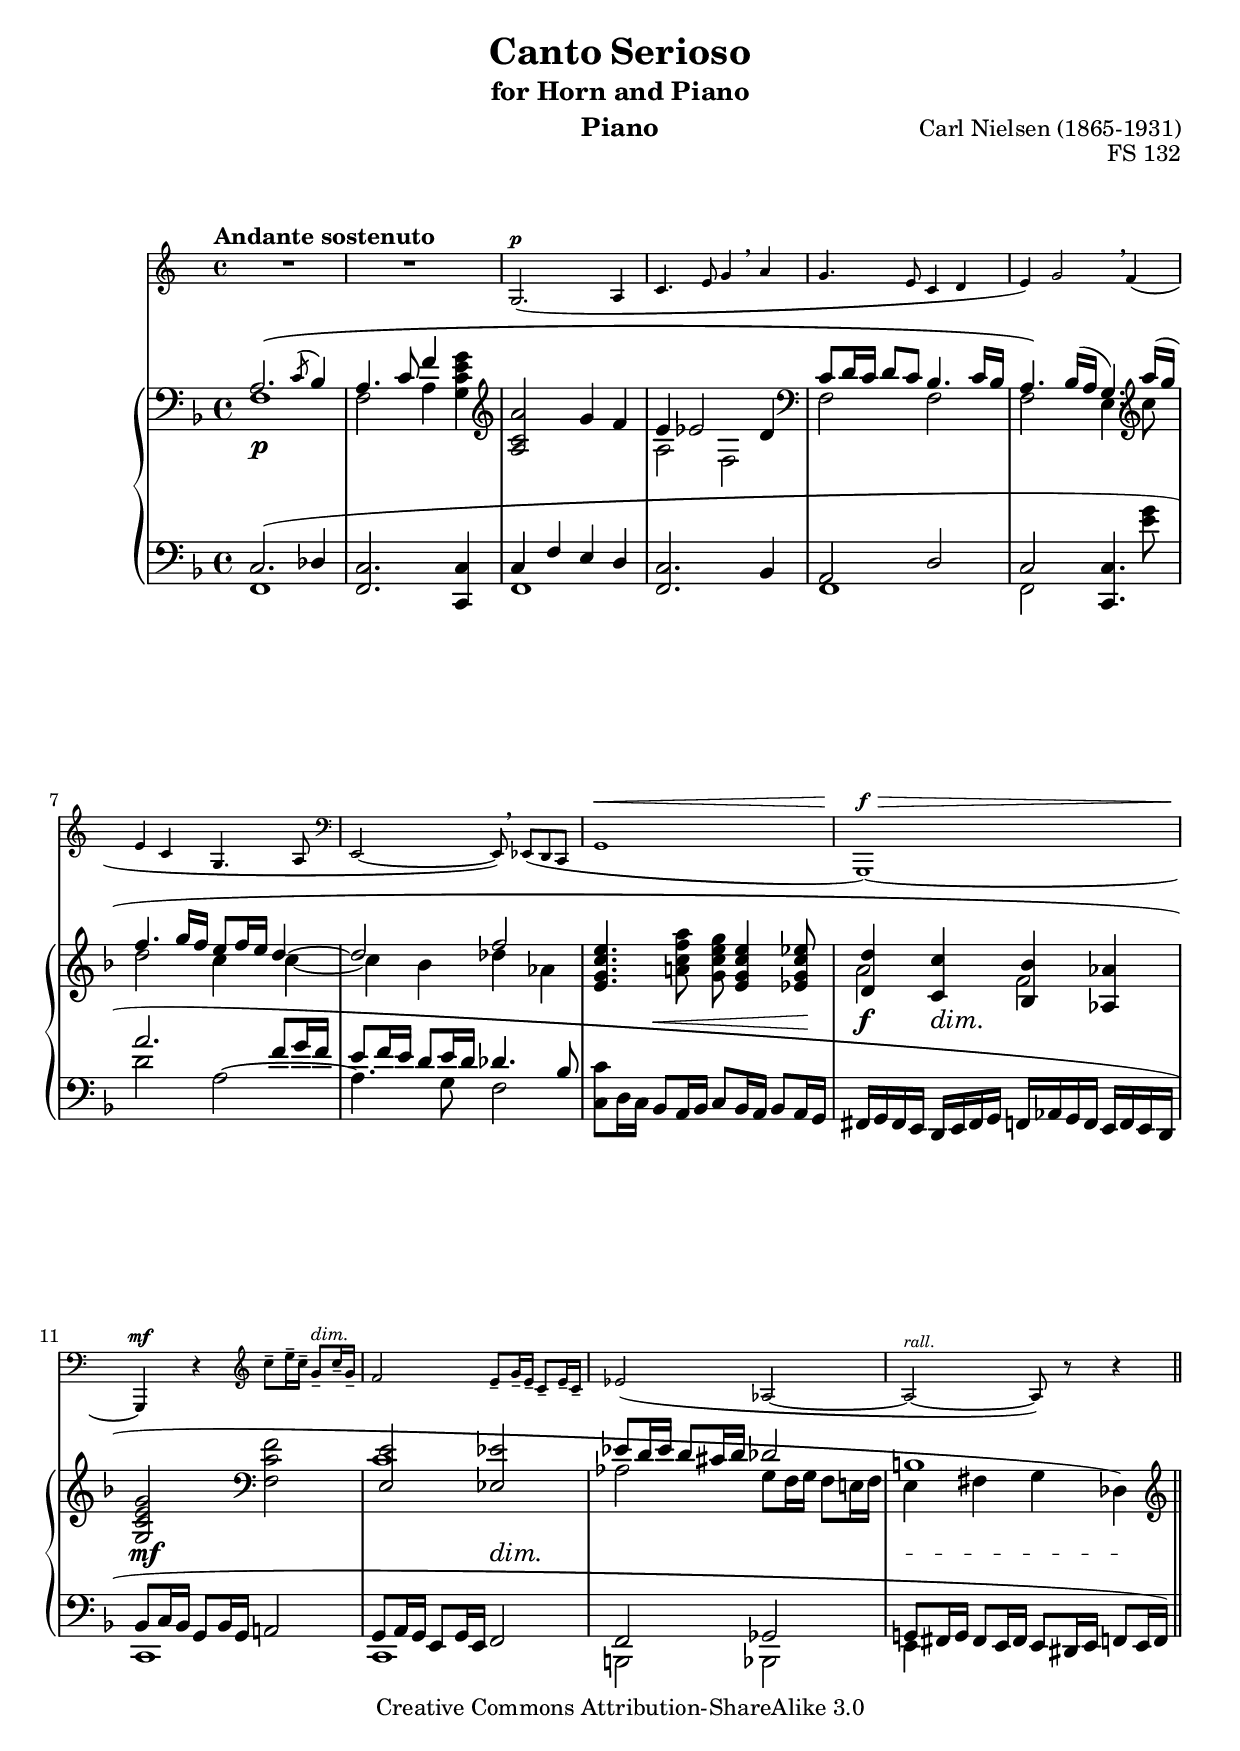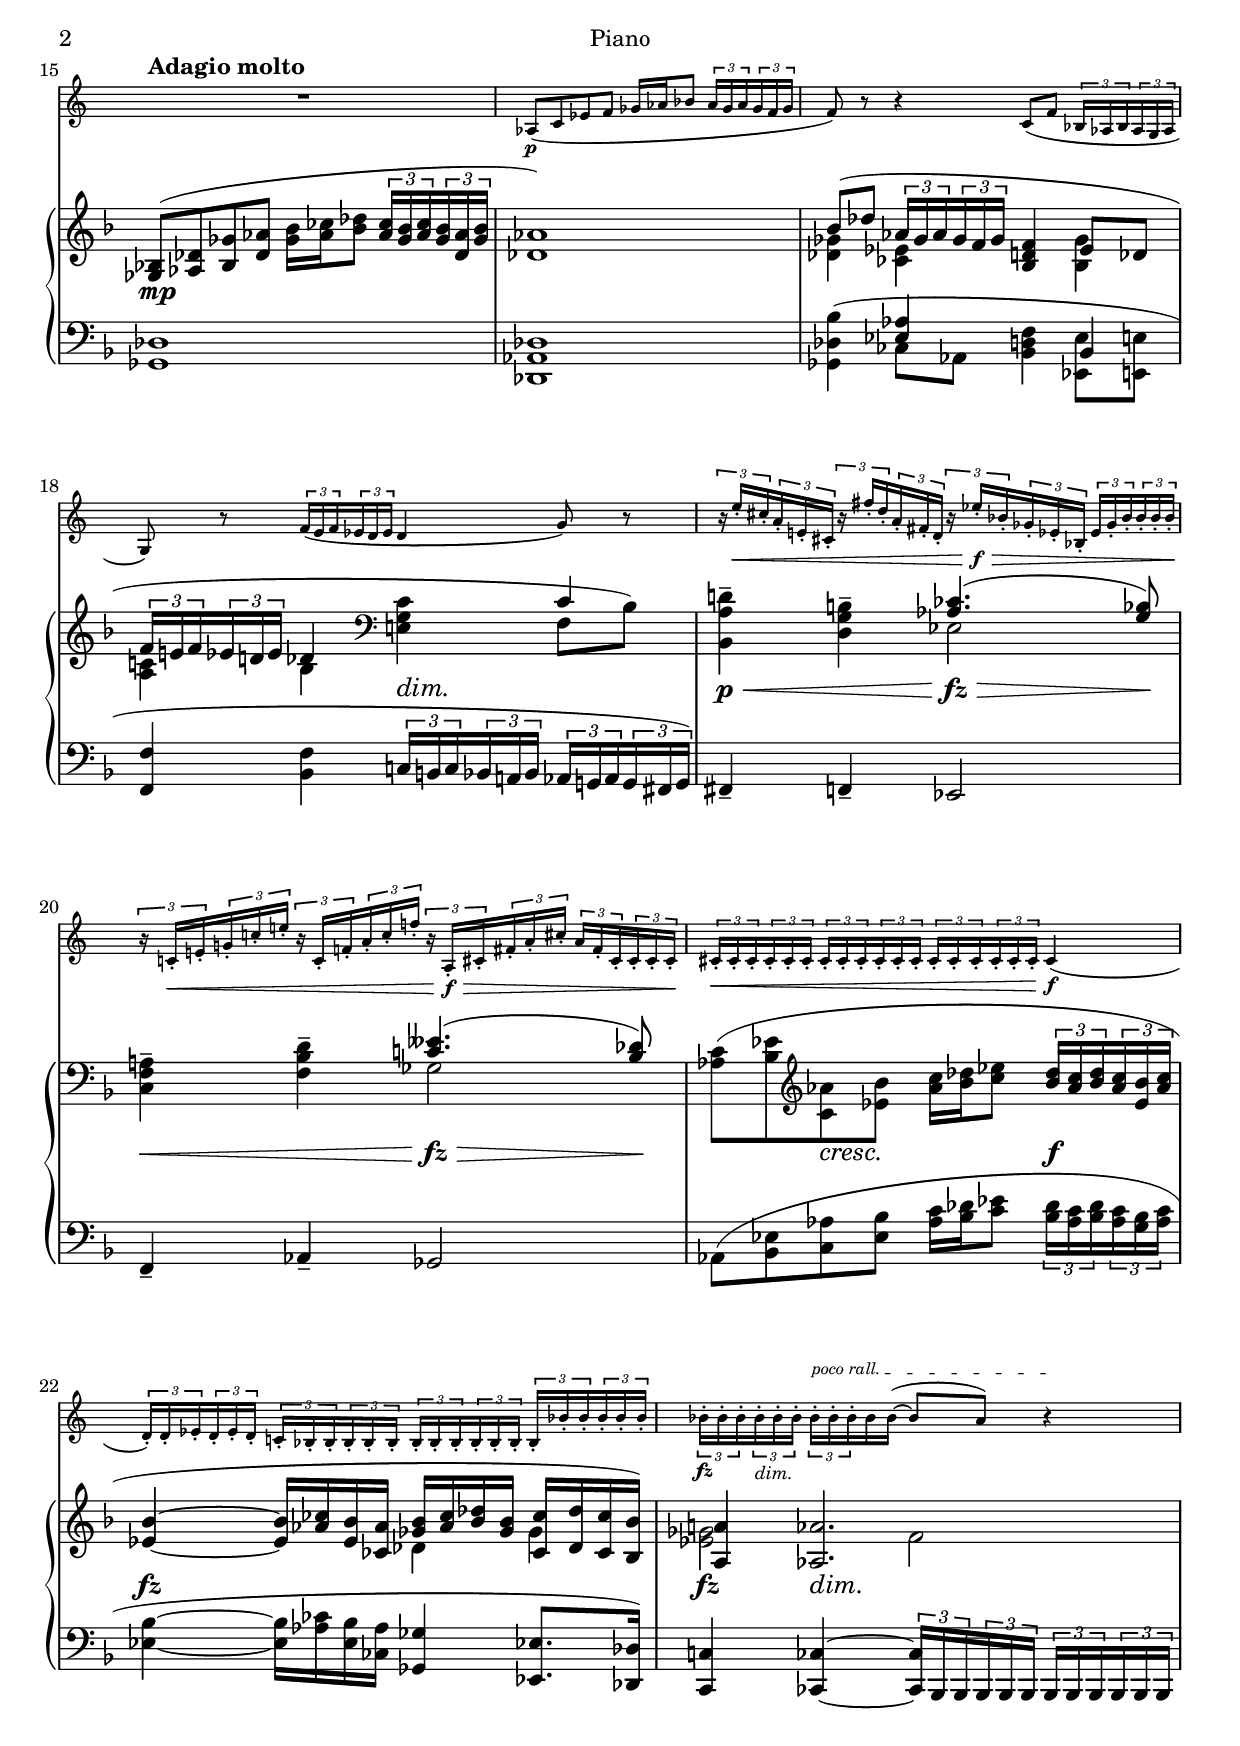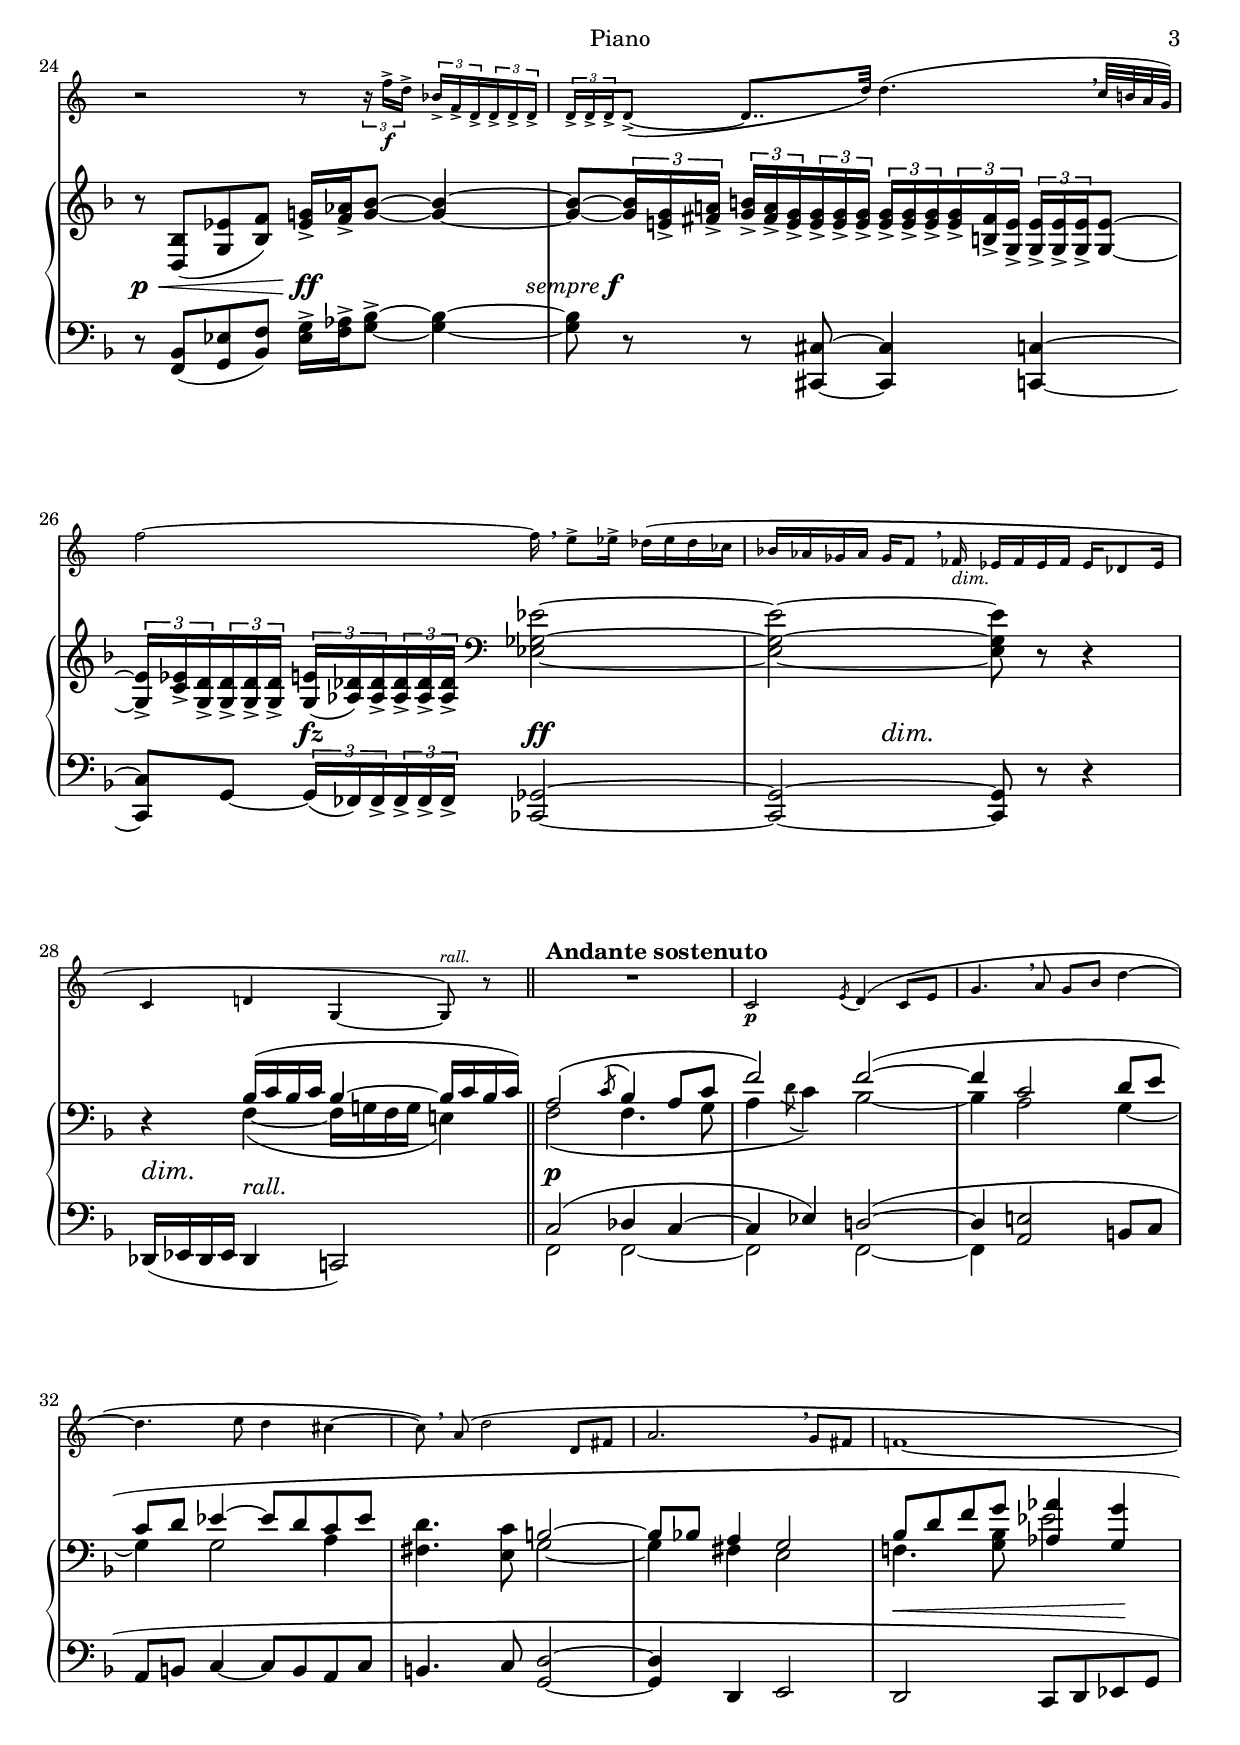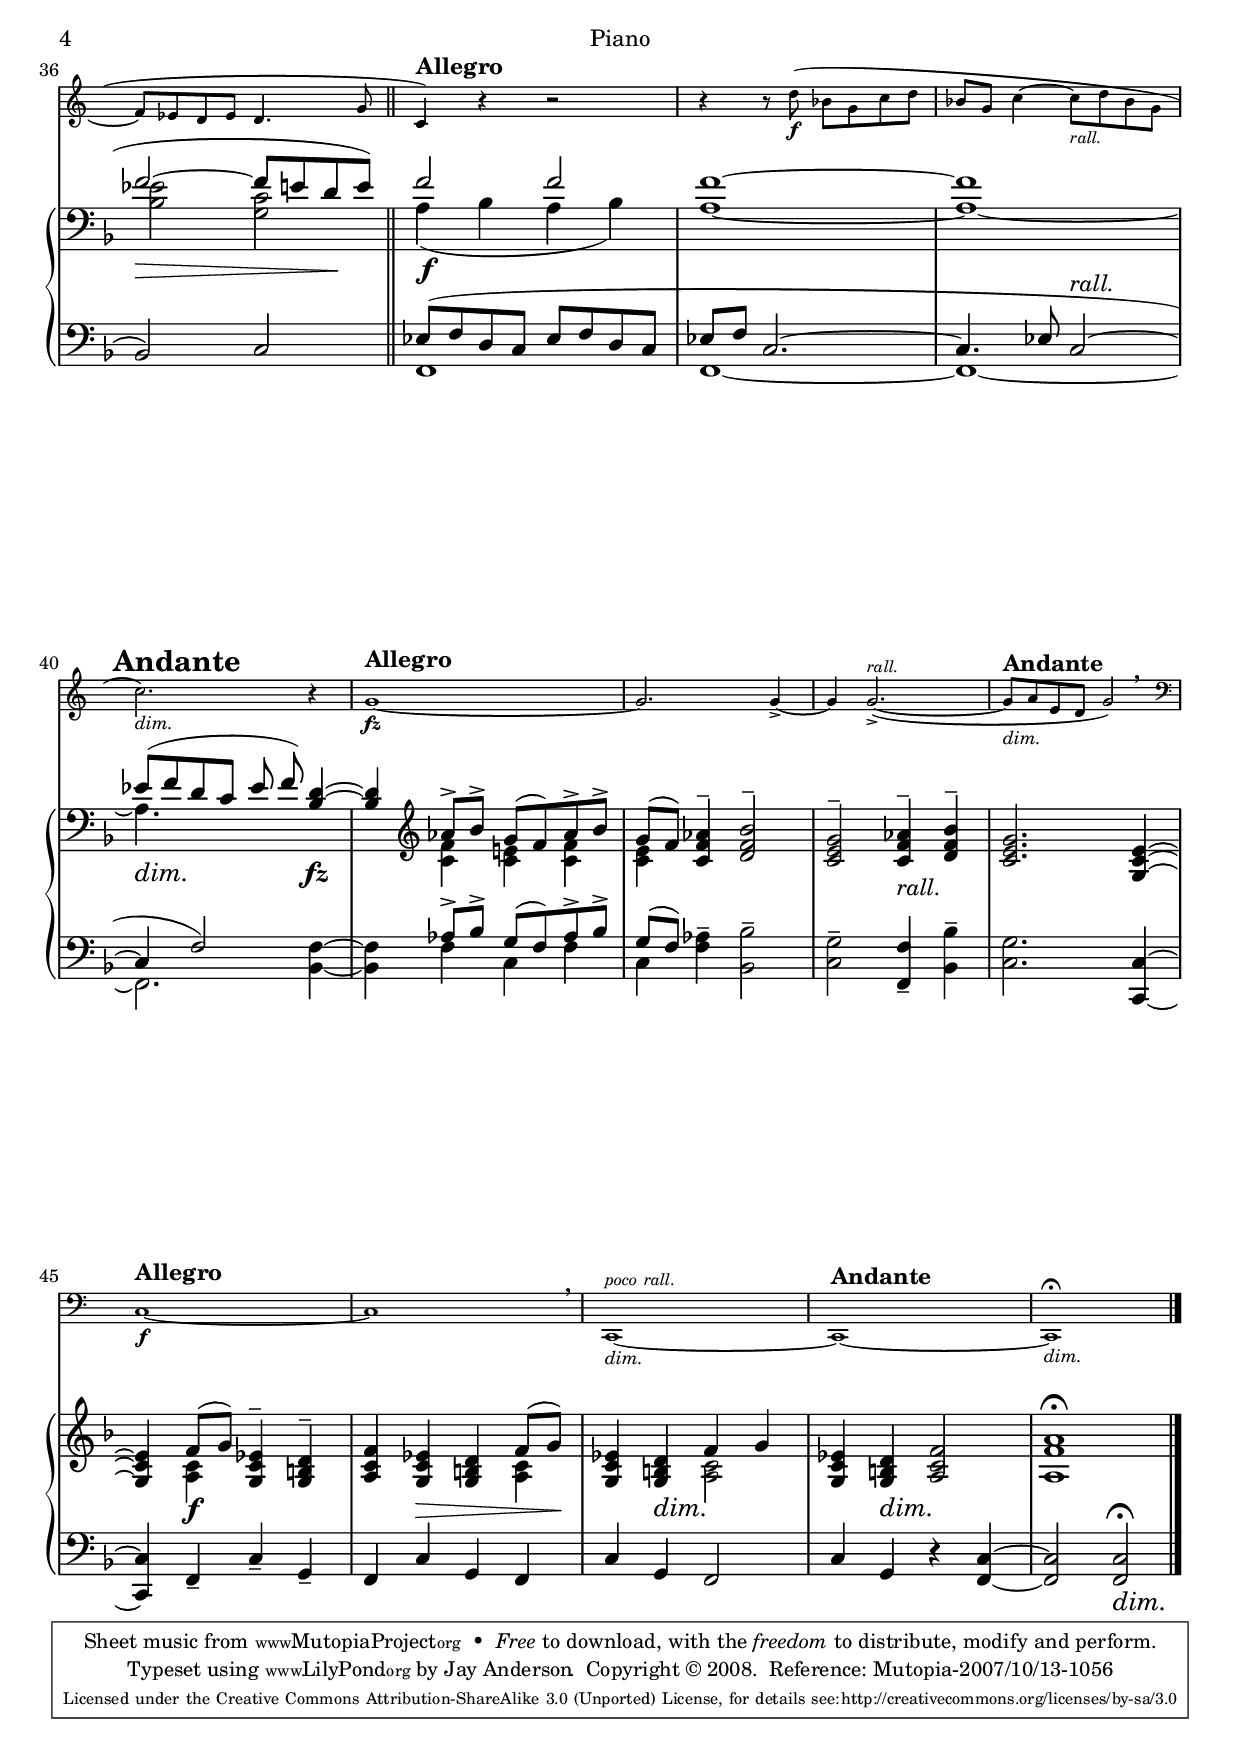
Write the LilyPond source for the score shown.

\version "2.13.13"

\version "2.13.13"

\version "2.13.13"

rall = \markup {\italic rall.}
pocorall = \markup {\italic {poco rall.} }
sempref = #(make-dynamic-script (markup #:normal-text #:italic "sempre" #:dynamic "f"))

outline =
{
  \override Score.PaperColumn #'keep-inside-line = ##t
  \override Score.NonMusicalPaperColumn #'keep-inside-line = ##t
  \time 4/4
  \tempo "Andante sostenuto"
  s1*14 | \bar "||"

  \tempo "Adagio molto"
  s1*14 | \bar "||"

  \tempo "Andante sostenuto"
  s1*8 | \bar "||"

  \tempo "Allegro"
  s1*3 |

  %Prevent stacking with next markup.
  \once \override Score.RehearsalMark #'self-alignment-X = #left
  \once \override Score.RehearsalMark #'extra-spacing-width = #'(0 . 0)
  \mark \markup { \bold "Andante" }
  s1 |

  \tempo "Allegro"
  s1*3 |

  \tempo "Andante"
  s1 |

  \tempo "Allegro"
  s1*3 |

  \tempo "Andante"
  s1*2 | \bar "|."
}

midiOutline =
{
  \tempo 4=52
}

\layout
{
  \context
  {
    \Score
    skipBars = ##t
    extraNatural = ##f
    \override PaperColumn #'keep-inside-line = ##t
    \override NonMusicalPaperColumn #'keep-inside-line = ##t
    autoAccidentals = #`(Staff ,(make-accidental-rule 'same-octave 0)
                               ,(make-accidental-rule 'any-octave 0)
                               ,(make-accidental-rule 'same-octave 1))
  }

  \context
  {
    \RemoveEmptyStaffContext
  }
}

\midi
{
  \context
  {
    \Voice
    \remove "Dynamic_performer"
  }
}

\paper
{
  ragged-right = ##f
  ragged-last = ##f
  ragged-bottom = ##f
  ragged-last-bottom = ##f
}


pianoRight = \relative c'
{
  \key f \major
  \clef bass
  <<
    {\voiceOne a2.\( \acciaccatura c8 bes4 | a4. c8 f4}
    \new Voice {\voiceTwo f,1 | f2 a4}
  >> \oneVoice <g c e g>4 |
  \clef treble
  <a c a'>2 g'4 f |
  <<
    {
      \voiceOne
      e4 ees2 d4 |
      \clef bass
      c8 d16 c d8 c bes4. c16 bes |
      a4.\) bes16( a g4.) \clef treble a''16( g |
      f4. g16 f e8 f16 e d4~ |
      d2 f |
    }
    \new Voice {
      \voiceTwo
      a,,2 f |
      f f |
      f e4. c''8 |
      d2 c4 c~ |
      c bes des aes | 
    }
  >> \oneVoice
  <e g c e>4. <a c f a>8 <g c e g> <e g c e>4 <ees g c ees>8 |
  <<
    {<d d'>4 <c c'> <bes bes'> <aes aes'>}
    \\
    {a'2 f}
  >>
  <g e c g>2 \clef bass <f c f,>( |
  <<
    \new Voice
    {
      \voiceOne <e e,>2 <ees ees,> |
      ees8 d16 ees d8 cis16 d des2 |
      b1 |
    }
    {
      \voiceTwo c1 |
      aes2 g8 f16 g f8 e16 f |
      e4 fis g des) |
    }
  >> \oneVoice
  \clef treble
  <ges bes>8( <aes des> <bes ges'> <des aes'> <ges bes>16 <aes ces> <bes des>8
    \times 2/3 {<ces aes>16 <bes ges> <ces aes>} \times 2/3 {<bes ges> <aes des,> <bes ges>} |
  <aes des,>1) |
  <<
    {
      \voiceOne bes8( des \times 2/3 {aes16 ges aes} \times 2/3 {ges f ges}
    }
    \new Voice {\voiceTwo <ges des>4 <ees ces>}
  >> \oneVoice <f d bes>4
  <<
    {ees8 des | \times 2/3 {f16 e f} \times 2/3 {ees d ees} des4}
    \\
    {<ges bes,>4 | <c, a> bes}
  >> \clef bass <c g e>4 << \new Voice {\voiceOne c4} {\voiceTwo f,8 bes)} >> \oneVoice |
  <d a bes,>4-- <b g d>-- << {<ces aes>4.( <bes g>8)} \\ {ees,2} >> |
  <a f c>4-- <d bes f>-- << {<eeses c>4.( <des bes>8)} \\ {ges,2} >> |
  <aes c>8( <bes ees> \clef treble <c aes'> <ees bes'> <aes c>16 <bes des> <c ees>8
    \times 2/3 {<des bes>16 <c aes> <des bes>} \times 2/3 {<c aes>16 <bes ees,> <c aes>} |
  <bes ees,>4~ <bes ees,>16 <ces aes> <bes ees,> <aes ces,>
    <<
      {
        \voiceOne <bes ges> <ces aes> <des bes> <bes ges> <ces ces,> <des des,> <ces ces,> <bes bes,>) |
        <a a,>4 <aes aes,>2. |
      }
      \new Voice
      {
        \voiceTwo des,4 ges | <ges ees>2 f |
      }
    >> \oneVoice |
  r8 <bes, d,>( <ees g,> <f bes,>) <g ees>16-> <aes f>-> <bes g>8~ <bes g>4~ |
  <bes g>8~ \times 2/3 {<bes g>16 <g e>-> <a fis>->}
    \times 2/3 {<b g>-> <a fis>-> <g e>->} \times 2/3 {<g e>-> <g e>-> <g e>->}
    \times 2/3 {<g e>-> <g e>-> <g e>->} \times 2/3 {<g e>-> <fis b,>-> <e g,>->}
    \times 2/3 {<e g,>-> <e g,>-> <e g,>->} <e g,>8~ |
  \times 2/3 {<e g,>16-> <ees c>-> <d g,>->} \times 2/3 {<d g,>-> <d g,>-> <d g,>->}
    \times 2/3 {<e g,>( <des aes>) <des aes>->} \times 2/3 {<des aes>-> <des aes>-> <des aes>->}
    \clef bass
    <ees ges, ees>2~ |
  <ees ges, ees>~ <ees ges, ees>8 r r4 |
  r <<
      {bes16( c bes c bes4~ bes16 c bes c)}
      \\
      {f,4~( f16 g f g e4)}
    >> |

  <<
    {
      \voiceOne a2\( \acciaccatura c8 bes4 a8 c |
      f2\) f~( |
      f4 c2 d8 e |
      c d ees4~ ees8 d c ees |
    }
    \new Voice
    {
      \voiceTwo f,2\( f4. g8 |
      a4 \acciaccatura d8 c4\) bes2~
      bes4 a2 g4~ |
      g g2 a4 |
    }
  >> \oneVoice
  <d fis,>4. <c e,>8
  <<
    {
      \voiceOne b2~ |
      b8 bes a4 g2 |
      bes8 d f g <aes aes,>4 <g g,> |
      f2~ f8 e d e) |
    }
    \new Voice
    {
      \voiceTwo g,2~ |
      g4 fis e2 |
      f4. <g bes>8 ees'2 |
      <ees bes> <c g> |
    }
  >>

  <<
    {
      f2 f |
      f1~ | f |
      ees8( f d c ees f)
    }
    \\
    {
      a,4( bes a bes) |
      a1~ | a~ | a4.
    }
  >> <bes d>4~ |
  <bes d>
  \clef treble
  <<
    {
      aes'8-> bes-> g( f) aes-> bes-> | g( f)
    }
    \\
    {
      <f c>4 <e c> <f c> | <e c>
    }
  >>
  <aes f c>-- <bes f d>2-- |
  <g e c>2-- <aes f c>4-- <bes f d>-- |
  <g e c>2. <e c g>4~ |
  <e c g> << {f8( g)} \\ <c, a>4 >> <ees c g>4-- <d b g>-- |
  <f c a> <ees c g> <d b g> << {f8( g)} \\ <c, a>4 >> |
  <ees c g>4 <d b g> << {f4 g} \\ <c, a>2 >> |
  <ees c g>4 <d b g> <f c a>2 |
  <a f a,>1\fermata |
}

pianoLeft = \relative c
{
  \key f \major
  \clef bass
  <<
    {\voiceOne c2.( des4 |}
    \new Voice {\voiceTwo f,1 |}
  >> \oneVoice
  <f c'>2. <c c'>4 |
  <<
    {\voiceOne c'4 f e d |}
    \new Voice {\voiceTwo f,1 |}
  >> \oneVoice
  <f c'>2. bes4 |
  <<
    {\voiceOne a2 d | c}
    \new Voice {\voiceTwo f,1 | f2}
  >> \oneVoice <c c'>4. <g'''e>8( |
  <<
    {
      \voiceOne a2. f8 g16 f |
      e8 f16 e d8 e16 d \clef bass des4. bes8 |
    }
    \new Voice
    {
      d2 a~ |
      a4. g8 f2 |
    }
  >> \oneVoice
  <c c'>8 d16 c bes8 a16 bes c8 bes16 a bes8 a16 g |
  fis g fis e d e fis g f aes g f e f e d |
  <<
    {
      \voiceOne bes'8 c16 bes g8 bes16 g a2 |
      g8 a16 g e8 g16 e f2 |
      f ges |
      g8 fis16 g
    }
    \new Voice
    {
      \voiceTwo c,1 | c | b2 bes | e4
    }
  >> \oneVoice fis8 e16 fis e8 dis16 e f8 e16 f) |

  <ges des'>1 |
  <des aes' des> |
  <ges des' bes'>4( << <ees' aes>4 \\ {ces8 aes} >>
    <bes d f>4 << bes4 \\ {<ees ees,>8 <e e,>} >> |
  <f f,>4 <f bes,> \times 2/3 {c16 b c} \times 2/3 {bes a bes}
    \times 2/3 {aes g aes} \times 2/3 {g fis g)} |
  fis4-- f-- ees2 |
  f4-- aes-- ges2 |
  aes8( <bes ees> <c aes'> <ees bes'> <aes c>16 <bes des> <c ees>8
    \times 2/3 {<bes des>16 <aes c> <bes des>} \times 2/3 {<aes c> <g bes> <aes c>} |
  <ees bes'>4~ <ees bes'>16 <aes ces> <ees bes'> <ces aes'> <ges ges'>4 <ees ees'!>8. <des des'>16) |
  <c c'>4 <ces ces'>~ \times 2/3 {<ces ces'>16 bes bes} \repeat unfold 3 {\times 2/3 {bes16 bes bes}} |
  r8 <bes' f>( <ees g,> <f bes,>) <g ees>16-> <aes f>-> <bes g>8~-> <bes g>4~ |
  <bes g>8 r r <cis, cis,>~ <cis cis,>4 <c c,>~ |
  <c c,>8 g~ \times 2/3 {g16( fes) fes->} \times 2/3 {fes-> fes-> fes->} <ges ces,>2~ |
  <ges ces,>2~ <ges ces,>8 r r4 |
  des16( ees des ees des4 c2) |

  <<
    {
      \voiceOne c'2( des4 c~ |
      c ees) d2~( |
      d4
    }
    \new Voice
    {
      \voiceTwo f,2 f~ |
      f f~ |
      f4
    }
  >> \oneVoice <a e'>2 b8 c |
  a b c4~ c8 b a c |
  b4. c8 <d g,>2~ |
  <d g,>4 d, e2 |
  d c8 d ees g |
  bes2) c |

  <<
    {
      ees8( f d c ees f d c |
      ees f c2.~ |
      c4. ees8 c2~ |
      c4 f2)
    }
    \\
    {
      f,1 | f~ | f~ | f2.
    }
  >> <bes f'>4~ |
  <bes f'>4
  <<
    {
      aes'8-> bes-> g( f) aes-> bes-> | g( f)
    }
    \\
    {
      f4 c f | c
    }
  >> <f aes>4-- <bes, bes'>2-- |
  <c g'>-- <f, f'>4-- <bes bes'>-- |
  <c g'>2. <c c,>4~ |
  <c c,> f,-- c'-- g-- |
  f c' g f |
  c' g f2 |
  c'4 g r <c f,>~ |
  \dimTextDim
  <c f,>2 << <c f,>\fermata {s4.\> s8\!} >> |
}

pianoDynamics =
{
  \override DynamicTextSpanner #'dash-period = #-1.0
  %placeholder
  s1*8\p |
  s4 s\< s s8 s\! |
  \dimTextDim
  s4\f s2.\> |
  \dimHairpin
  s1\!\mf |
  \revert DynamicTextSpanner #'dash-period
  \dimTextDim
  s2 s\> |
  \dimHairpin
  \override DynamicTextSpanner #'dash-period = #-1.0
  s1 |
  \override TextSpanner #'edge-text = #'("rall " . "")
  s4\!\startTextSpan s s s\stopTextSpan

  s1*3\mp |
  \dimTextDim
  s2 s\> |
  \dimHairpin
  s2\p\< s4\fz\> s8 s\! |
  s2\< s4\fz\> s8 s\! |
  \revert DynamicTextSpanner #'dash-period
  \crescTextCresc
  s4 s\< s s\f |
  \crescHairpin
  \override DynamicTextSpanner #'dash-period = #-1.0
  s1\fz |
  \dimTextDim
  s4\fz s2.\> |
  \dimHairpin

  s2\p\< s\ff |
  s1\sempref |
  s4 s\fz s2\ff |
  \dimTextDim
  s4 s\> s2 |
  s4\> s2.-\rall
  \dimHairpin

  s1*6\p |
  s2.\< s4\! |
  s2.\> s4\! |
  s1*2\f |
  s2 s-\rall |
  \dimTextDim
  s4\> s s s\fz |
  \dimHairpin
  s1*2 |
  s2 s-\rall |
  s1 |
  s4 s2.\f |
  s4 s\> s s8 s\! |
  \dimTextDim
  s4 s2.\> |
  \dimTextDim
  s4 s2.\> |
  s2 s2\! |
}

pianoPedals =
{
}


\version "2.13.13"

\version "2.13.13"

rall = \markup {\italic rall.}
pocorall = \markup {\italic {poco rall.} }
sempref = #(make-dynamic-script (markup #:normal-text #:italic "sempre" #:dynamic "f"))

outline =
{
  \override Score.PaperColumn #'keep-inside-line = ##t
  \override Score.NonMusicalPaperColumn #'keep-inside-line = ##t
  \time 4/4
  \tempo "Andante sostenuto"
  s1*14 | \bar "||"

  \tempo "Adagio molto"
  s1*14 | \bar "||"

  \tempo "Andante sostenuto"
  s1*8 | \bar "||"

  \tempo "Allegro"
  s1*3 |

  %Prevent stacking with next markup.
  \once \override Score.RehearsalMark #'self-alignment-X = #left
  \once \override Score.RehearsalMark #'extra-spacing-width = #'(0 . 0)
  \mark \markup { \bold "Andante" }
  s1 |

  \tempo "Allegro"
  s1*3 |

  \tempo "Andante"
  s1 |

  \tempo "Allegro"
  s1*3 |

  \tempo "Andante"
  s1*2 | \bar "|."
}

midiOutline =
{
  \tempo 4=52
}

\layout
{
  \context
  {
    \Score
    skipBars = ##t
    extraNatural = ##f
    \override PaperColumn #'keep-inside-line = ##t
    \override NonMusicalPaperColumn #'keep-inside-line = ##t
    autoAccidentals = #`(Staff ,(make-accidental-rule 'same-octave 0)
                               ,(make-accidental-rule 'any-octave 0)
                               ,(make-accidental-rule 'same-octave 1))
  }

  \context
  {
    \RemoveEmptyStaffContext
  }
}

\midi
{
  \context
  {
    \Voice
    \remove "Dynamic_performer"
  }
}

\paper
{
  ragged-right = ##f
  ragged-last = ##f
  ragged-bottom = ##f
  ragged-last-bottom = ##f
}


horn = \relative c'
{
  \override DynamicTextSpanner #'dash-period = #-1.0
  \set subdivideBeams = ##t
  \set Score.beatLength = #(ly:make-moment 1 8)
  \transposition f
  R1*2 |
  g2.(^\p a4 |
  c4. e8 g4 \breathe a |
  g4. e8 c4 d |
  e) g2 \breathe f4( |
  e c g4. a8 |
  \clef bass
  \set Staff.middleCPosition = #-1
  e2~ e8) \breathe ees( d c |
  g'1^\< |
  g,~)^\f^\> |
  \revert DynamicTextSpanner #'dash-period
  \dimTextDim
  g4\mf r \clef treble c''8-- e16-- c-- g8--^\> c16-- g-- |
  \dimHairpin
  \override DynamicTextSpanner #'dash-period = #-1.0
  f2 e8-- g16-- e-- c8-- e16-- c-- |
  ees2( aes,~\! |
  aes~^\rall aes8) r r4 |

  R1
  aes8(\p c ees f ges16 aes bes8 \times 2/3 {aes16 ges aes} \times 2/3 {ges f ges} |
  f8) r r4 c8( f \times 2/3 {bes,16 aes bes} \times 2/3 {aes g aes} |
  g8) r \times 2/3 {f'16( e f} \times 2/3 {ees d ees} d4 g8) r |
  \times 2/3 {r16 e'-.\< cis-.} \times 2/3 {a-. e-. cis-.}
    \times 2/3 {r16 fis'-. d-.} \times 2/3 {a-. fis-. d-.}
    \times 2/3 {r16 ees'-.\f\> bes-.} \times 2/3 {ges-. ees-. bes-.}
    \times 2/3 {ees16 ges-. bes-.} \times 2/3 {bes-. bes-. bes-.\!} |
  \times 2/3 {r16 c,-.\< e-.} \times 2/3 {g-. c-. e-.}
    \times 2/3 {r16 c,-. f-.} \times 2/3 {a-. c-. f-.}
    \times 2/3 {r16 a,,-.\f\> cis-.} \times 2/3 {fis-. a-. cis-.}
    \times 2/3 {a fis-. cis-.} \times 2/3 {cis-. cis-. cis-.\!} |
  \times 2/3 {cis-.\< cis-. cis-.} \repeat unfold 5 { \times 2/3 {cis-. cis-. cis-.} } cis4(\f |
  \times 2/3 {d16-.) d-. ees-.} \times 2/3 {d-. ees-. d-.}
    \times 2/3 {c16-. bes-. bes-.} \repeat unfold 3 { \times 2/3 {bes-. bes-. bes-.} }
    \times 2/3 {bes-. bes'-. bes-.} \times 2/3 {bes-. bes-. bes-.} |
  \override TextSpanner #'bound-details #'left #'text = "poco rall. "
  \dimTextDim
  \times 2/3 {bes-.\fz bes-. bes-.} \times 2/3 {bes-.\> bes-. bes-.} \times 2/3 {bes-.\startTextSpan bes-. bes-.}
    bes16 bes~( bes8 a) r4\stopTextSpan |
  \dimHairpin
  r2 r8 \times 2/3 {r16 f'->\f d->} \times 2/3 {bes-> f-> d->} \times 2/3 {d-> d-> d->} |
  \times 2/3 {d-> d-> d->} d8~->( d8.. d'32) d4.( \breathe c32 b a g) |
  f'2~ f16 \breathe e8-> ees16-> des( ees des ces |
  \dimTextDim
  bes aes ges aes ges f8 \breathe fes16\> ees fes ees fes ees des8 ees16 |
  \dimHairpin
  c4 d g,~ g8)^\rall r |

  R1 |
  c2\p \acciaccatura e8 d4( c8 e |
  g4. \breathe a8 g b d4~ |
  d4. e8 d4 cis~ |
  cis8) \breathe a( d2 d,8 fis |
  a2. \breathe g8 fis |
  f1~ |
  f8 ees d ees d4. g8 |

  c,4) r r2 |
  r4 r8 d'8(\f bes g c d |
  bes g c4~ c8-\rall d bes g |
  \dimTextDim
  c2.)\> r4 |
  \dimHairpin
  g1~\fz |
  g2. g4~-> |
  g g2.~->(^\rall |
  \dimTextDim
  g8\> a e d g2) |
  \dimHairpin
  \clef bass
  \set Staff.middleCPosition = #-1
  \breathe c,1~\f | c \breathe |
  \dimTextDim
  c,~\>^\pocorall | c~ | << c\fermata {s2.\> s4\!} >> |
}


\version "2.13.13"

rall = \markup {\italic rall.}
pocorall = \markup {\italic {poco rall.} }
sempref = #(make-dynamic-script (markup #:normal-text #:italic "sempre" #:dynamic "f"))

outline =
{
  \override Score.PaperColumn #'keep-inside-line = ##t
  \override Score.NonMusicalPaperColumn #'keep-inside-line = ##t
  \time 4/4
  \tempo "Andante sostenuto"
  s1*14 | \bar "||"

  \tempo "Adagio molto"
  s1*14 | \bar "||"

  \tempo "Andante sostenuto"
  s1*8 | \bar "||"

  \tempo "Allegro"
  s1*3 |

  %Prevent stacking with next markup.
  \once \override Score.RehearsalMark #'self-alignment-X = #left
  \once \override Score.RehearsalMark #'extra-spacing-width = #'(0 . 0)
  \mark \markup { \bold "Andante" }
  s1 |

  \tempo "Allegro"
  s1*3 |

  \tempo "Andante"
  s1 |

  \tempo "Allegro"
  s1*3 |

  \tempo "Andante"
  s1*2 | \bar "|."
}

midiOutline =
{
  \tempo 4=52
}

\layout
{
  \context
  {
    \Score
    skipBars = ##t
    extraNatural = ##f
    \override PaperColumn #'keep-inside-line = ##t
    \override NonMusicalPaperColumn #'keep-inside-line = ##t
    autoAccidentals = #`(Staff ,(make-accidental-rule 'same-octave 0)
                               ,(make-accidental-rule 'any-octave 0)
                               ,(make-accidental-rule 'same-octave 1))
  }

  \context
  {
    \RemoveEmptyStaffContext
  }
}

\midi
{
  \context
  {
    \Voice
    \remove "Dynamic_performer"
  }
}

\paper
{
  ragged-right = ##f
  ragged-last = ##f
  ragged-bottom = ##f
  ragged-last-bottom = ##f
}


instrument = "Piano"

\book
{
  \version "2.13.13"

\header
{
  title = \markup{Canto Serioso}
  subtitle = "for Horn and Piano"
  composer = "Carl Nielsen (1865-1931)"
  instrument = \instrument
  opus = "FS 132"

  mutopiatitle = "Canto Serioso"
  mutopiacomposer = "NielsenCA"
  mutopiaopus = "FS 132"
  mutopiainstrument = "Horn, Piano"
  date = "1913"
  %The souce is the original edition
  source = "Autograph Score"
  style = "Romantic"
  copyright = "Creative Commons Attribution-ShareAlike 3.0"
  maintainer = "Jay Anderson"
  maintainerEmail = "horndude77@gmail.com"
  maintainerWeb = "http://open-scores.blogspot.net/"
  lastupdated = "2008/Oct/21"
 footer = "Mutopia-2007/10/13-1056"
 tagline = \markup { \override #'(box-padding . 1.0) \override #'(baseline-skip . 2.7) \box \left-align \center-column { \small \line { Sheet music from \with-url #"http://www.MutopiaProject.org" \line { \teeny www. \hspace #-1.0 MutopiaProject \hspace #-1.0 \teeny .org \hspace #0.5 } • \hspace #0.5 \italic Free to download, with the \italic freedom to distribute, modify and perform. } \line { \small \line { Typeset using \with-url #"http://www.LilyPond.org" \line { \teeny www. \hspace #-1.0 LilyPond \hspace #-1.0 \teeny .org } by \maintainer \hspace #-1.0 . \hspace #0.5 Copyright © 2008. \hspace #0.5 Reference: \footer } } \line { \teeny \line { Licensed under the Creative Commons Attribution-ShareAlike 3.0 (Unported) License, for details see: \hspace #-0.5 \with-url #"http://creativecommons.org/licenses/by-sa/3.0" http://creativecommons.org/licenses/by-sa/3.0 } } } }
}

  \score
  {
    <<
      \new Staff
      \with
      {
        fontSize = #-3
        \override StaffSymbol #'staff-space = #(magstep -3)
      }
      { \horn }
      \new PianoStaff
      <<
        \new Staff="RH" { \pianoRight }
        \new Dynamics { \pianoDynamics }
        \new Staff="LH" { << \pianoLeft \pianoPedals \outline >> }
      >>
    >>
    \layout { }
  }

  %midi
  \score
  {
    <<
      \new Staff
      {
        \set Staff.midiInstrument = "french horn"
        \horn
      }
      \new PianoStaff
      <<
        \new Staff="RH"
        {
          << \pianoRight \pianoDynamics \pianoPedals >>
        }
        \new Staff="LH"
        {
          << \pianoLeft \pianoDynamics \pianoPedals >>
        }
      >>
      {
        << \midiOutline \outline >>
      }
    >>
    \midi { }
  }
}

